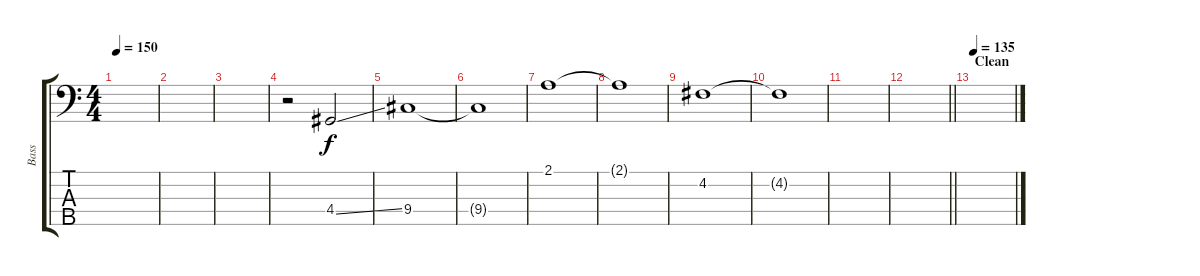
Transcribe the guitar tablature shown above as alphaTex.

\track ("Bass" "Bass") {instrument electricbassfinger}
\staff {score tabs}
\tuning (G2 D2 A1 E1 B0) {hide}
\ts (4 4)
\tempo 150
\clef f4
\ks c
|
|
|
r.2 4.4{ss}.2 |
9.4.1 |
9.4{t}.1 |
2.1.1 |
2.1{t}.1 |
4.2.1 |
4.2{t}.1 |
|
\barLineRight lightlight
|
\section ("" "Clean")
\tempo 135
